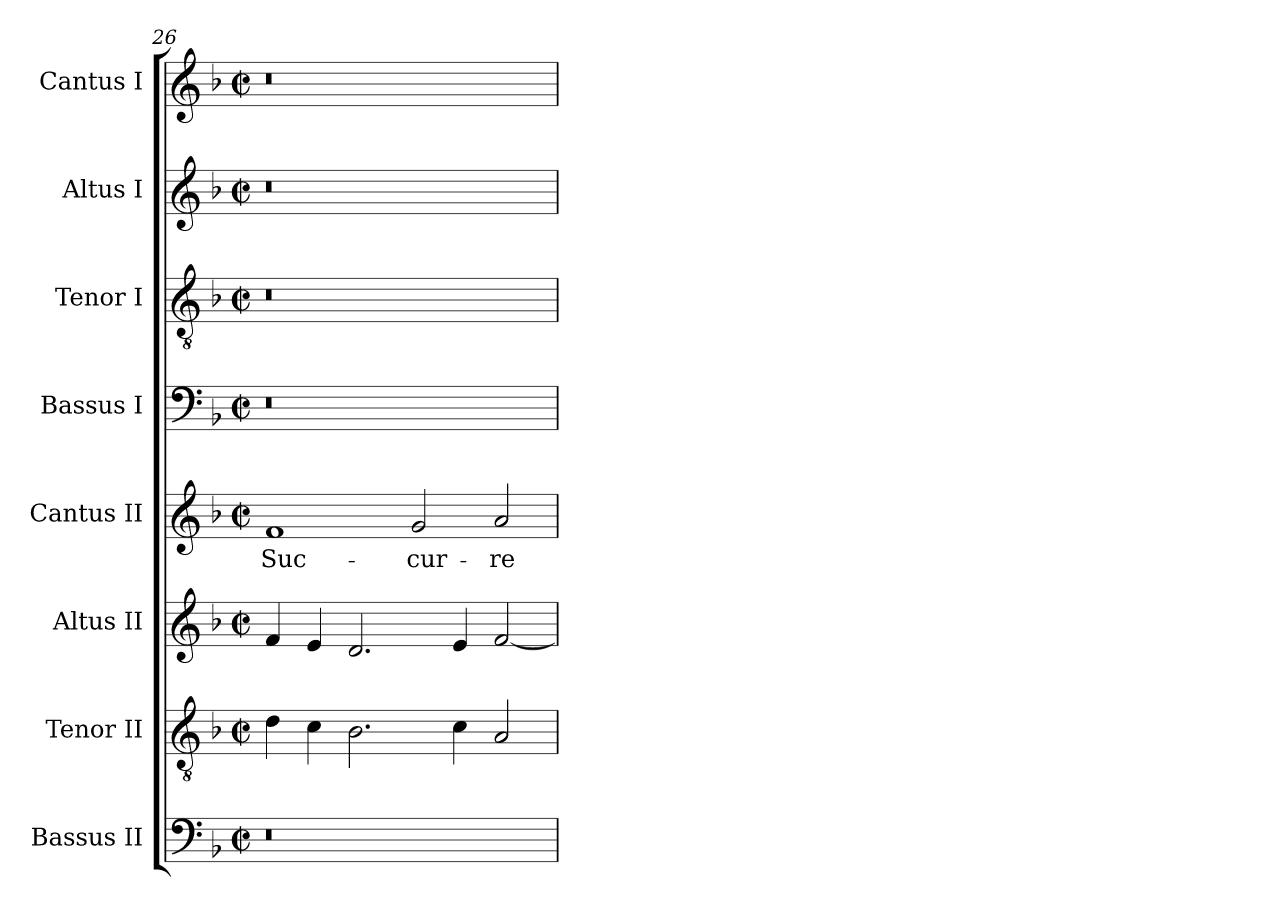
**kern	**kern	**kern	**kern	**text	**kern	**kern	**kern	**kern
*part8	*part7	*part6	*part5	*part5	*part4	*part3	*part2	*part1
*staff8	*staff7	*staff6	*staff5	*staff5	*staff4	*staff3	*staff2	*staff1
*I"Bassus II	*I"Tenor II	*I"Altus II	*I"Cantus II	*	*I"Bassus I	*I"Tenor I	*I"Altus I	*I"Cantus I
*clefF4	*clefGv2	*clefG2	*clefG2	*	*clefF4	*clefGv2	*clefG2	*clefG2
*k[b-]	*k[b-]	*k[b-]	*k[b-]	*	*k[b-]	*k[b-]	*k[b-]	*k[b-]
*F:	*F:	*F:	*F:	*	*F:	*F:	*F:	*F:
*M2/2	*M2/2	*M2/2	*M2/2	*	*M2/2	*M2/2	*M2/2	*M2/2
*met(c|)	*met(c|)	*met(c|)	*met(c|)	*	*met(c|)	*met(c|)	*met(c|)	*met(c|)
=26	=26	=26	=26	=26	=26	=26	=26	=26
!	!	!	!	!LO:LY:b:cj	!	!	!	!
0r	4d\	4f/	1f	Suc-	0r	0r	0r	0r
.	4c\	4e/	.	.	.	.	.	.
.	2.B-\	2.d/	.	.	.	.	.	.
!	!	!	!	!LO:LY:b:cj	!	!	!	!
.	.	.	2g/	-cur-	.	.	.	.
.	4c\	4e/	.	.	.	.	.	.
!	!	!	!	!LO:LY:b:cj	!	!	!	!
.	2A/	[<2f/	2a/	-re	.	.	.	.
=	=	=	=	=	=	=	=	=
*-	*-	*-	*-	*-	*-	*-	*-	*-
